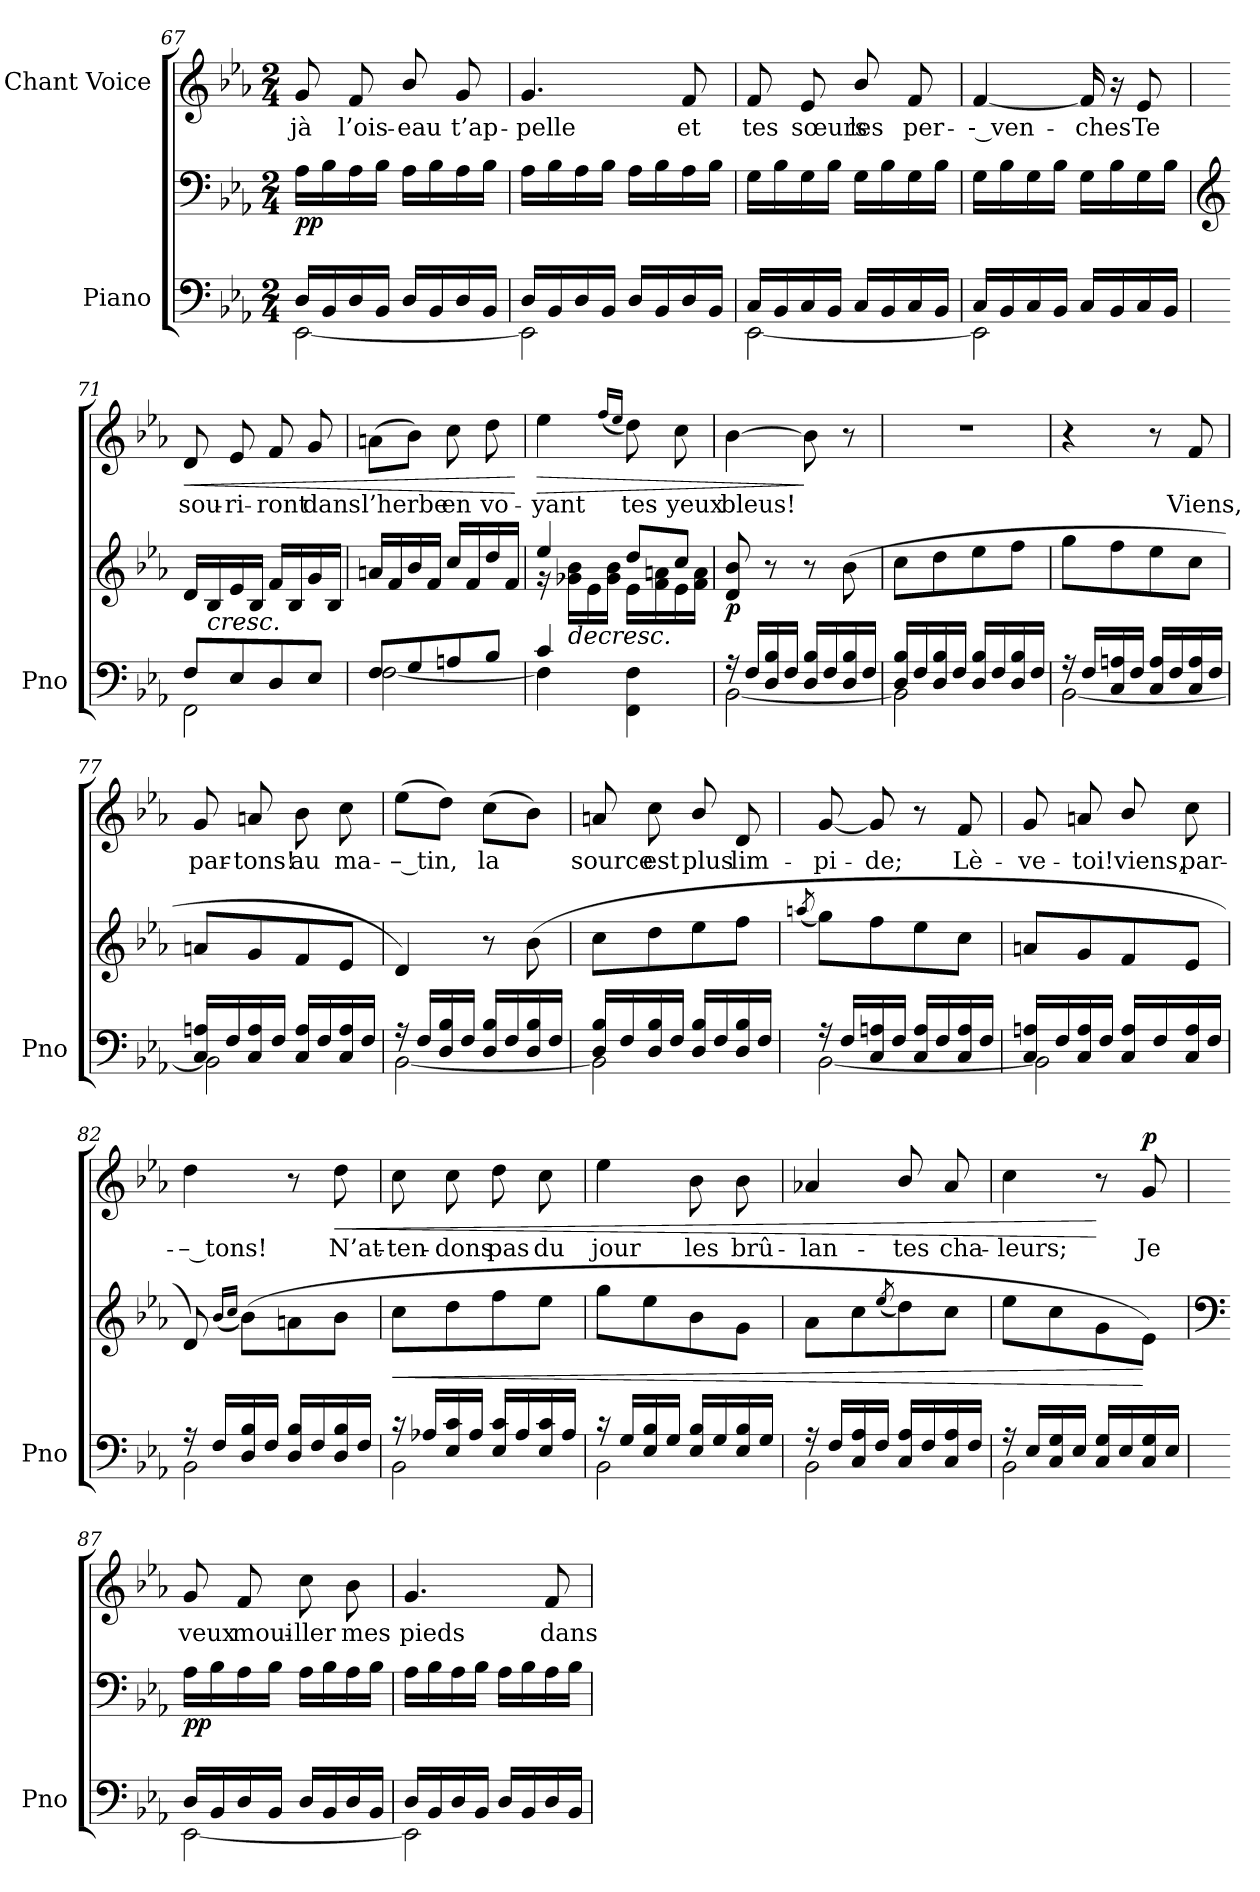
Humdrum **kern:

**kern	**kern	**dynam	**kern	**text	**dynam
*part2	*part2	*part2	*part1	*part1	*part1
*staff3	*staff2	*staff2/3	*staff1	*staff1	*staff1
*I"Piano	*	*	*I"Chant Voice	*	*
*I'Pno	*	*	*	*	*
*clefF4	*clefF4	*	*clefG2	*	*
*k[b-e-a-]	*k[b-e-a-]	*	*k[b-e-a-]	*	*
*M2/4	*M2/4	*	*M2/4	*	*
=67	=67	=67	=67	=67	=67
*^	*	*	*	*	*
!	!	!	!LO:DY:b	!	!	!
16D/LL	[2EE-\	16A-\LL	pp	8g/	-jà	.
16BB-/	.	16B-\	.	.	.	.
16D/	.	16A-\	.	8f/	l’ois-	.
16BB-/JJ	.	16B-\JJ	.	.	.	.
16D/LL	.	16A-\LL	.	8b-/	-eau	.
16BB-/	.	16B-\	.	.	.	.
16D/	.	16A-\	.	8g/	t’ap-	.
16BB-/JJ	.	16B-\JJ	.	.	.	.
=68	=68	=68	=68	=68	=68	=68
16D/LL	2EE-\]	16A-\LL	.	4.g/	-pelle	.
16BB-/	.	16B-\	.	.	.	.
16D/	.	16A-\	.	.	.	.
16BB-/JJ	.	16B-\JJ	.	.	.	.
16D/LL	.	16A-\LL	.	.	.	.
16BB-/	.	16B-\	.	.	.	.
16D/	.	16A-\	.	8f/	et	.
16BB-/JJ	.	16B-\JJ	.	.	.	.
=69	=69	=69	=69	=69	=69	=69
16C/LL	[2EE-\	16G\LL	.	8f/	tes	.
16BB-/	.	16B-\	.	.	.	.
16C/	.	16G\	.	8e-/	sœurs	.
16BB-/JJ	.	16B-\JJ	.	.	.	.
16C/LL	.	16G\LL	.	8b-/	les	.
16BB-/	.	16B-\	.	.	.	.
16C/	.	16G\	.	8f/	per-	.
16BB-/JJ	.	16B-\JJ	.	.	.	.
=70	=70	=70	=70	=70	=70	=70
16C/LL	2EE-\]	16G\LL	.	[4f/	-- ven-	.
16BB-/	.	16B-\	.	.	.	.
16C/	.	16G\	.	.	.	.
16BB-/JJ	.	16B-\JJ	.	.	.	.
16C/LL	.	16G\LL	.	16f/]	-ches	.
16BB-/	.	16B-\	.	16r	.	.
16C/	.	16G\	.	8e-/	Te	.
16BB-/JJ	.	16B-\JJ	.	.	.	.
=71	=71	=71	=71	=71	=71	=71
*	*	*clefG2	*	*	*	*
!	!	!	!	!	!	!LO:HP:b
8F/L	2FF\	16d/LL	.	8d/	sou-	<
!	!	!	!LO:HP:b	!	!	!
.	.	16B-/	<	.	.	.
8E-/	.	16e-/	.	8e-/	-ri-	.
.	.	16B-/JJ	.	.	.	.
8D/	.	16f/LL	.	8f/	-ront	.
.	.	16B-/	.	.	.	.
8E-/J	.	16g/	.	8g/	dans	.
.	.	16B-/JJ	.	.	.	.
=72	=72	=72	=72	=72	=72	=72
8F/L	[2F\	16an/LL	.	(8an\L	l’herbe	.
.	.	16f/	.	.	.	.
8G/	.	16b-/	.	8b-\J)	.	.
.	.	16f/JJ	.	.	.	.
8An/	.	16cc/LL	.	8cc\	en	.
.	.	16f/	.	.	.	.
8B-/J	.	16dd/	.	8dd\	vo-	.
.	.	16f/JJ	.	.	.	.
*v	*v	*	*	*	*	*
.	.	.	.	.	[
=73	=73	=73	=73	=73	=73
*^	*^	*	*	*	*
!	!	!	!	!	!	!	!LO:HP:b
4c/	4F\]	4ee-/	16r	.	4ee-\	-yant	>
!	!	!	!	!LO:HP:b	!	!	!
.	.	.	16g-X\ 16b-\LL	>	.	.	.
.	.	.	16e-\	.	.	.	.
.	.	.	16g-\ 16b-\JJ	.	.	.	.
.	.	.	.	.	(16qff/LL	.	.
.	.	.	.	.	16qee-/JJ	.	.
4FF\ 4F\	4ryy	8dd/L	16e-\LL	.	8dd\)	tes	.
.	.	.	16f\ 16an\	.	.	.	.
.	.	8cc/J	16e-\	.	8cc\	yeux	.
.	.	.	16f\ 16a\JJ	.	.	.	.
*v	*v	*	*	*	*	*	*
*	*v	*v	*	*	*	*
.	.	[	.	.	.
=74	=74	=74	=74	=74	=74
*^	*	*	*	*	*
!	!	!	!LO:DY:b	!	!	!
16r	[2BB-\	8d/ 8b-/	p	[4b-\	bleus!	.
16F/LL	.	.	.	.	.	.
16D/ 16B-/	.	8r	.	.	.	.
16F/JJ	.	.	.	.	.	.
16D/ 16B-/LL	.	8r	.	8b-\]	.	]
16F/	.	.	.	.	.	.
16D/ 16B-/	.	(8b-\	.	8r	.	.
16F/JJ	.	.	.	.	.	.
=75	=75	=75	=75	=75	=75	=75
16D/ 16B-/LL	2BB-\]	8cc\L	.	2r	.	.
16F/	.	.	.	.	.	.
16D/ 16B-/	.	8dd\	.	.	.	.
16F/JJ	.	.	.	.	.	.
16D/ 16B-/LL	.	8ee-\	.	.	.	.
16F/	.	.	.	.	.	.
16D/ 16B-/	.	8ff\J	.	.	.	.
16F/JJ	.	.	.	.	.	.
=76	=76	=76	=76	=76	=76	=76
16r	[2BB-\	8gg\L	.	4r	.	.
16F/LL	.	.	.	.	.	.
16C/ 16An/	.	8ff\	.	.	.	.
16F/JJ	.	.	.	.	.	.
16C/ 16A/LL	.	8ee-\	.	8r	.	.
16F/	.	.	.	.	.	.
16C/ 16A/	.	8cc\J	.	8f/	Viens,	.
16F/JJ	.	.	.	.	.	.
=77	=77	=77	=77	=77	=77	=77
16C/ 16An/LL	2BB-\]	8an/L	.	8g/	par-	.
16F/	.	.	.	.	.	.
16C/ 16A/	.	8g/	.	8an/	-tons!	.
16F/JJ	.	.	.	.	.	.
16C/ 16A/LL	.	8f/	.	8b-\	au	.
16F/	.	.	.	.	.	.
16C/ 16A/	.	8e-/J	.	8cc\	ma-	.
16F/JJ	.	.	.	.	.	.
=78	=78	=78	=78	=78	=78	=78
16r	[2BB-\	4d/)	.	(8ee-\L	-– tin,	.
16F/LL	.	.	.	.	.	.
16D/ 16B-/	.	.	.	8dd\J)	.	.
16F/JJ	.	.	.	.	.	.
16D/ 16B-/LL	.	8r	.	(8cc\L	la	.
16F/	.	.	.	.	.	.
16D/ 16B-/	.	(8b-\	.	8b-\J)	.	.
16F/JJ	.	.	.	.	.	.
=79	=79	=79	=79	=79	=79	=79
16D/ 16B-/LL	2BB-\]	8cc\L	.	8an/	source	.
16F/	.	.	.	.	.	.
16D/ 16B-/	.	8dd\	.	8cc\	est	.
16F/JJ	.	.	.	.	.	.
16D/ 16B-/LL	.	8ee-\	.	8b-/	plus	.
16F/	.	.	.	.	.	.
16D/ 16B-/	.	8ff\J	.	8d/	lim-	.
16F/JJ	.	.	.	.	.	.
=80	=80	=80	=80	=80	=80	=80
.	.	(8qaan/	.	.	.	.
16r	[2BB-\	8gg\L)	.	[8g/	-pi-	.
16F/LL	.	.	.	.	.	.
16C/ 16An/	.	8ff\	.	8g/]	-de;	.
16F/JJ	.	.	.	.	.	.
16C/ 16A/LL	.	8ee-\	.	8r	.	.
16F/	.	.	.	.	.	.
16C/ 16A/	.	8cc\J	.	8f/	Lè-	.
16F/JJ	.	.	.	.	.	.
=81	=81	=81	=81	=81	=81	=81
16C/ 16An/LL	2BB-\]	8an/L	.	8g/	-ve-	.
16F/	.	.	.	.	.	.
16C/ 16A/	.	8g/	.	8an/	-toi!	.
16F/JJ	.	.	.	.	.	.
16C/ 16A/LL	.	8f/	.	8b-/	viens,	.
16F/	.	.	.	.	.	.
16C/ 16A/	.	8e-/J	.	8cc\	par-	.
16F/JJ	.	.	.	.	.	.
=82	=82	=82	=82	=82	=82	=82
16r	2BB-\	8d/)	.	4dd\	-– tons!	.
16F/LL	.	.	.	.	.	.
.	.	(16qb-/LL	.	.	.	.
.	.	16qcc/JJ	.	.	.	.
16D/ 16B-/	.	(8b-\L)	.	.	.	.
16F/JJ	.	.	.	.	.	.
16D/ 16B-/LL	.	8an\	.	8r	.	.
16F/	.	.	.	.	.	.
!	!	!	!	!	!	!LO:HP:b
16D/ 16B-/	.	8b-\J	.	8dd\	N’at-	<
16F/JJ	.	.	.	.	.	.
=83	=83	=83	=83	=83	=83	=83
!	!	!	!LO:HP:b	!	!	!
16r	2BB-\	8cc\L	<	8cc\	-ten-	.
16A-X/LL	.	.	.	.	.	.
16E-/ 16c/	.	8dd\	.	8cc\	-dons	.
16A-/JJ	.	.	.	.	.	.
16E-/ 16c/LL	.	8ff\	.	8dd\	pas	.
16A-/	.	.	.	.	.	.
16E-/ 16c/	.	8ee-\J	.	8cc\	du	.
16A-/JJ	.	.	.	.	.	.
=84	=84	=84	=84	=84	=84	=84
16r	2BB-\	8gg\L	.	4ee-\	jour	.
16G/LL	.	.	.	.	.	.
16E-/ 16B-/	.	8ee-\	.	.	.	.
16G/JJ	.	.	.	.	.	.
16E-/ 16B-/LL	.	8b-\	.	8b-\	les	.
16G/	.	.	.	.	.	.
16E-/ 16B-/	.	8g\J	.	8b-\	brû-	.
16G/JJ	.	.	.	.	.	.
=85	=85	=85	=85	=85	=85	=85
16r	2BB-\	8a-\L	.	4a-X/	-lan-	.
16F/LL	.	.	.	.	.	.
16C/ 16A-/	.	8cc\	.	.	.	.
16F/JJ	.	.	.	.	.	.
.	.	(8qee-/	.	.	.	.
16C/ 16A-/LL	.	8dd\)	.	8b-/	-tes	.
16F/	.	.	.	.	.	.
16C/ 16A-/	.	8cc\J	.	8a-/	cha-	.
16F/JJ	.	.	.	.	.	.
*v	*v	*	*	*	*	*
.	.	]	.	.	.
=86	=86	=86	=86	=86	=86
*^	*	*	*	*	*
16r	2BB-\	8ee-\L	.	4cc\	-leurs;	.
16E-/LL	.	.	.	.	.	.
16C/ 16G/	.	8cc\	.	.	.	.
16E-/JJ	.	.	.	.	.	.
16C/ 16G/LL	.	8g\	.	8r	.	[
16E-/	.	.	.	.	.	.
!	!	!	!	!	!	!LO:DY:a
16C/ 16G/	.	8e-\J)	[	8g/	Je	p
16E-/JJ	.	.	.	.	.	.
=87	=87	=87	=87	=87	=87	=87
*	*	*clefF4	*	*	*	*
!	!	!	!LO:DY:b	!	!	!
16D/LL	[2EE-\	16A-\LL	pp	8g/	veux	.
16BB-/	.	16B-\	.	.	.	.
16D/	.	16A-\	.	8f/	moui-	.
16BB-/JJ	.	16B-\JJ	.	.	.	.
16D/LL	.	16A-\LL	.	8cc\	-ller	.
16BB-/	.	16B-\	.	.	.	.
16D/	.	16A-\	.	8b-\	mes	.
16BB-/JJ	.	16B-\JJ	.	.	.	.
=88	=88	=88	=88	=88	=88	=88
16D/LL	2EE-\]	16A-\LL	.	4.g/	pieds	.
16BB-/	.	16B-\	.	.	.	.
16D/	.	16A-\	.	.	.	.
16BB-/JJ	.	16B-\JJ	.	.	.	.
16D/LL	.	16A-\LL	.	.	.	.
16BB-/	.	16B-\	.	.	.	.
16D/	.	16A-\	.	8f/	dans	.
16BB-/JJ	.	16B-\JJ	.	.	.	.
*v	*v	*	*	*	*	*
=	=	=	=	=	=
*-	*-	*-	*-	*-	*-
